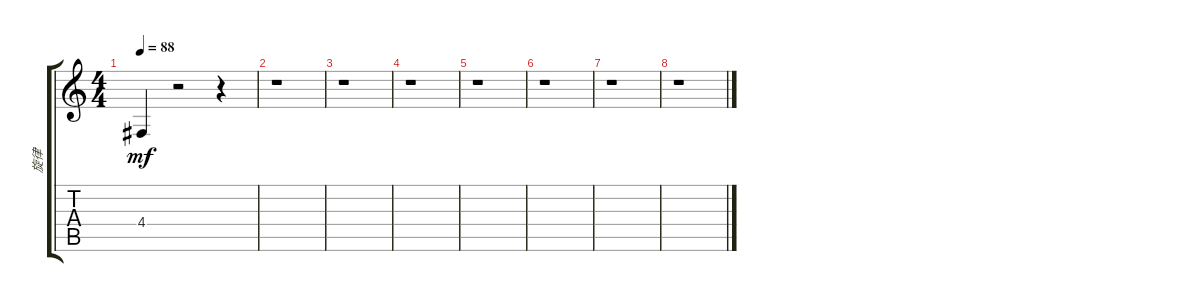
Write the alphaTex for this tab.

\track ("旋律" "旋律") {instrument bassoon}
\staff {score tabs}
\tuning (E4 B3 G3 D3 A2 E2) {hide}
\ts (4 4)
\tempo 88
\clef g2
\ks c
4.4.4{dy mf} r.2 r.4 |
r.1 |
r.1 |
r.1 |
r.1 |
r.1 |
r.1 |
r.1
